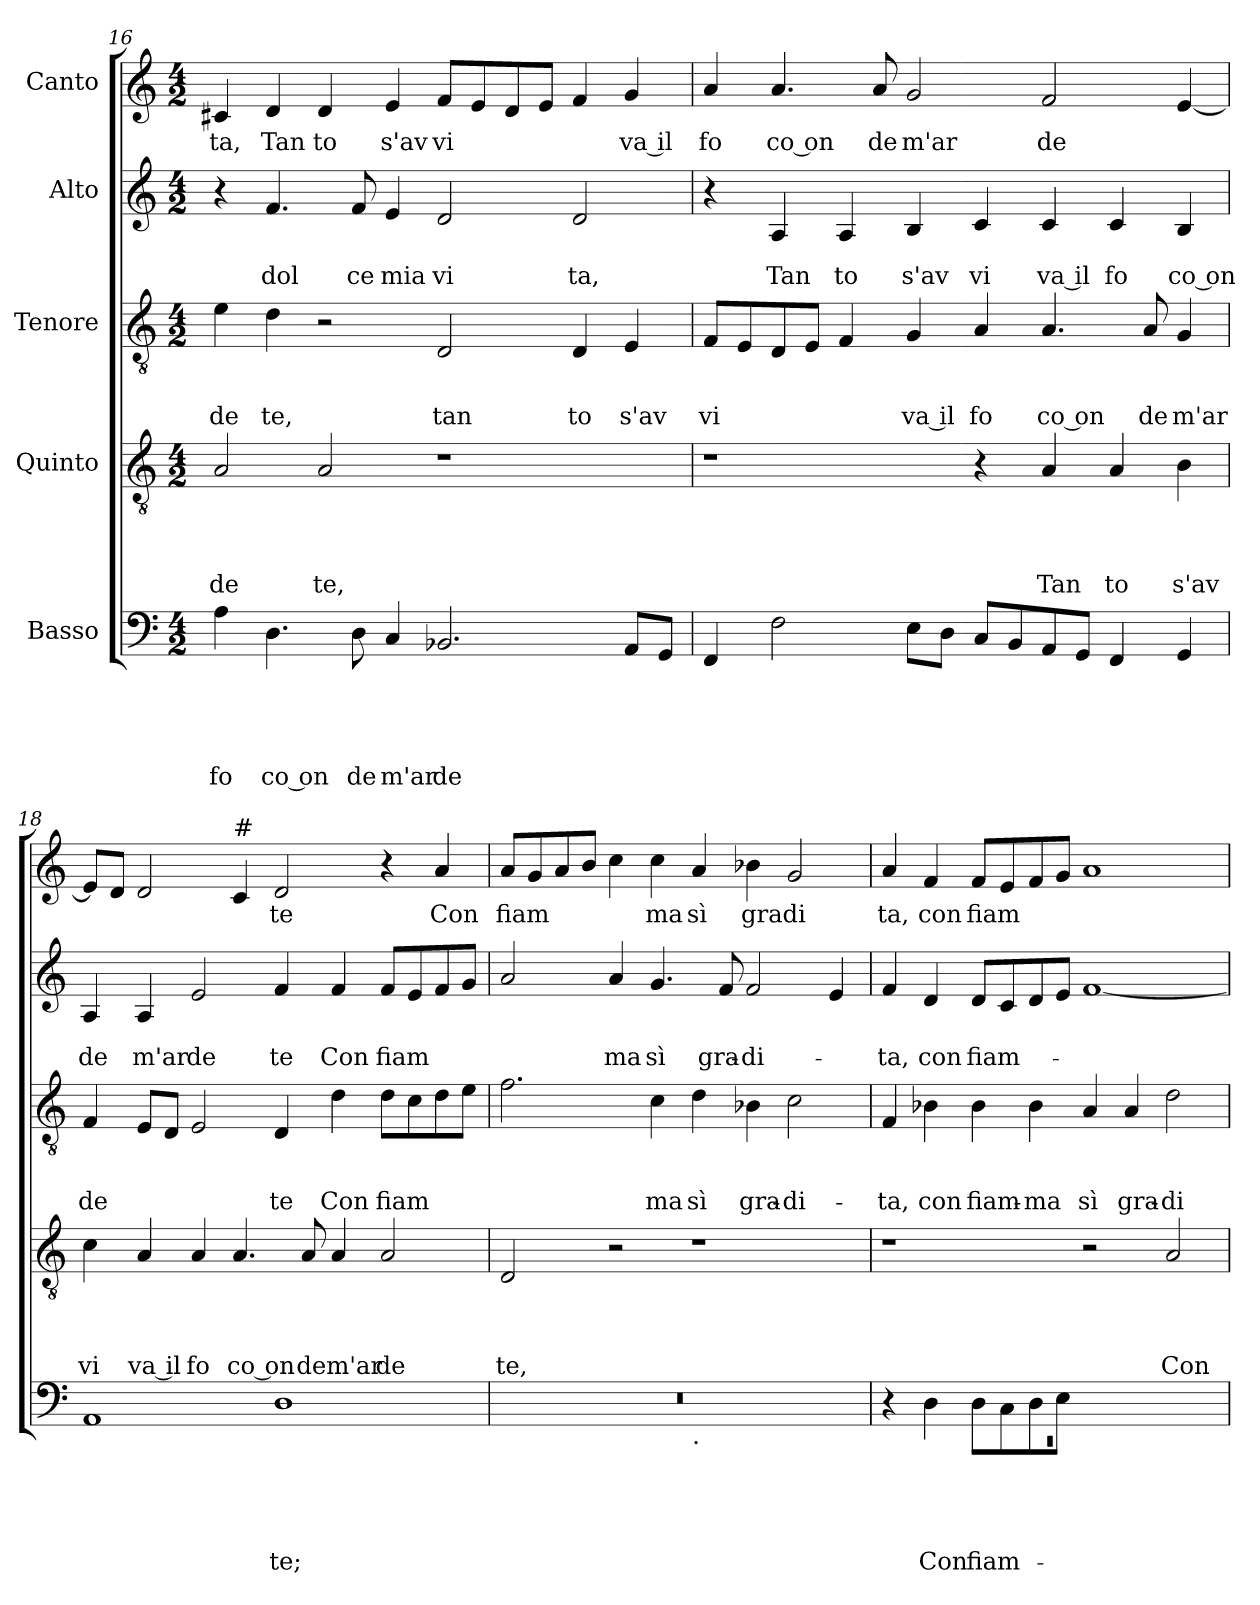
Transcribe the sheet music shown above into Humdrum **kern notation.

**kern	**text	**text	**text	**text	**text	**kern	**text	**text	**text	**text	**kern	**text	**text	**text	**kern	**text	**text	**kern	**text
*part5	*part5	*part5	*part5	*part5	*part5	*part4	*part4	*part4	*part4	*part4	*part3	*part3	*part3	*part3	*part2	*part2	*part2	*part1	*part1
*staff5	*staff5	*staff5	*staff5	*staff5	*staff5	*staff4	*staff4	*staff4	*staff4	*staff4	*staff3	*staff3	*staff3	*staff3	*staff2	*staff2	*staff2	*staff1	*staff1
*I"Basso	*	*	*	*	*	*I"Quinto	*	*	*	*	*I"Tenore	*	*	*	*I"Alto	*	*	*I"Canto	*
!!LO:LB:g=z
*clefF4	*	*	*	*	*	*clefGv2	*	*	*	*	*clefGv2	*	*	*	*clefG2	*	*	*clefG2	*
*k[]	*	*	*	*	*	*k[]	*	*	*	*	*k[]	*	*	*	*k[]	*	*	*k[]	*
*C:	*	*	*	*	*	*C:	*	*	*	*	*C:	*	*	*	*C:	*	*	*C:	*
*M4/2	*	*	*	*	*	*M4/2	*	*	*	*	*M4/2	*	*	*	*M4/2	*	*	*M4/2	*
=16	=16	=16	=16	=16	=16	=16	=16	=16	=16	=16	=16	=16	=16	=16	=16	=16	=16	=16	=16
!	!	!	!	!	!LO:LY:b	!	!	!	!	!LO:LY:b	!	!	!	!LO:LY:b	!	!	!	!	!LO:LY:b
4A\	.	.	.	.	fo	2A/	.	.	.	-de	4e\	.	.	de	4r	.	.	4c#X/	-ta,
!	!	!	!	!	!LO:LY:b:rj	!	!	!	!	!	!	!	!	!LO:LY:b	!	!	!LO:LY:b	!	!LO:LY:b
4.D\	.	.	.	.	co on	.	.	.	.	.	4d\	.	.	te,	4.f/	.	dol	4d/	Tan
!	!	!	!	!	!	!	!	!	!	!LO:LY:b	!	!	!	!	!	!	!	!	!LO:LY:b
.	.	.	.	.	.	2A/	.	.	.	te,	2r	.	.	.	.	.	.	4d/	to
!	!	!	!	!	!LO:LY:b	!	!	!	!	!	!	!	!	!	!	!	!LO:LY:b	!	!
8D\	.	.	.	.	de	.	.	.	.	.	.	.	.	.	8f/	.	ce	.	.
!	!	!	!	!	!LO:LY:b	!	!	!	!	!	!	!	!	!	!	!	!LO:LY:b	!	!LO:LY:b
4C/	.	.	.	.	m'ar	.	.	.	.	.	.	.	.	.	4e/	.	mia	4e/	s'av
!	!	!	!	!	!LO:LY:b	!	!	!	!	!	!	!	!	!LO:LY:b	!	!	!LO:LY:b	!	!LO:LY:b
2.BB-X/	.	.	.	.	de	1r	.	.	.	.	2D/	.	.	tan	2d/	.	vi	8f/L	vi
.	.	.	.	.	.	.	.	.	.	.	.	.	.	.	.	.	.	8e/	.
.	.	.	.	.	.	.	.	.	.	.	.	.	.	.	.	.	.	8d/	.
.	.	.	.	.	.	.	.	.	.	.	.	.	.	.	.	.	.	8e/J	.
!	!	!	!	!	!	!	!	!	!	!	!	!	!	!LO:LY:b	!	!	!LO:LY:b	!	!
.	.	.	.	.	.	.	.	.	.	.	4D/	.	.	to	2d/	.	ta,	4f/	.
!	!	!	!	!	!	!	!	!	!	!	!	!	!	!LO:LY:b	!	!	!	!	!LO:LY:b:rj
8AA/L	.	.	.	.	.	.	.	.	.	.	4E/	.	.	s'av	.	.	.	4g/	va il
8GG/J	.	.	.	.	.	.	.	.	.	.	.	.	.	.	.	.	.	.	.
=17	=17	=17	=17	=17	=17	=17	=17	=17	=17	=17	=17	=17	=17	=17	=17	=17	=17	=17	=17
!	!	!	!	!	!	!	!	!	!	!	!	!	!	!LO:LY:b	!	!	!	!	!LO:LY:b
4FF/	.	.	.	.	.	1r	.	.	.	.	8F/L	.	.	vi	4r	.	.	4a/	fo
.	.	.	.	.	.	.	.	.	.	.	8E/	.	.	.	.	.	.	.	.
!	!	!	!	!	!	!	!	!	!	!	!	!	!	!	!	!	!LO:LY:b	!	!LO:LY:b:rj
2F\	.	.	.	.	.	.	.	.	.	.	8D/	.	.	.	4A/	.	Tan	4.a/	co on
.	.	.	.	.	.	.	.	.	.	.	8E/J	.	.	.	.	.	.	.	.
!	!	!	!	!	!	!	!	!	!	!	!	!	!	!	!	!	!LO:LY:b	!	!
.	.	.	.	.	.	.	.	.	.	.	4F/	.	.	.	4A/	.	to	.	.
!	!	!	!	!	!	!	!	!	!	!	!	!	!	!	!	!	!	!	!LO:LY:b
.	.	.	.	.	.	.	.	.	.	.	.	.	.	.	.	.	.	8a/	de
!	!	!	!	!	!	!	!	!	!	!	!	!	!	!LO:LY:b:rj	!	!	!LO:LY:b	!	!LO:LY:b
8E\L	.	.	.	.	.	.	.	.	.	.	4G/	.	.	va il	4B/	.	s'av	2g/	m'ar
8D\J	.	.	.	.	.	.	.	.	.	.	.	.	.	.	.	.	.	.	.
!	!	!	!	!	!	!	!	!	!	!	!	!	!	!LO:LY:b	!	!	!LO:LY:b	!	!
8C/L	.	.	.	.	.	4r	.	.	.	.	4A/	.	.	fo	4c/	.	vi	.	.
8BB/	.	.	.	.	.	.	.	.	.	.	.	.	.	.	.	.	.	.	.
!	!	!	!	!	!	!	!	!	!	!LO:LY:b	!	!	!	!LO:LY:b:rj	!	!	!LO:LY:b:rj	!	!LO:LY:b
8AA/	.	.	.	.	.	4A/	.	.	.	Tan	4.A/	.	.	co on	4c/	.	va il	2f/	de
8GG/J	.	.	.	.	.	.	.	.	.	.	.	.	.	.	.	.	.	.	.
!	!	!	!	!	!	!	!	!	!	!LO:LY:b	!	!	!	!	!	!	!LO:LY:b	!	!
4FF/	.	.	.	.	.	4A/	.	.	.	to	.	.	.	.	4c/	.	fo	.	.
!	!	!	!	!	!	!	!	!	!	!	!	!	!	!LO:LY:b	!	!	!	!	!
.	.	.	.	.	.	.	.	.	.	.	8A/	.	.	de	.	.	.	.	.
!	!	!	!	!	!	!	!	!	!	!LO:LY:b	!	!	!	!LO:LY:b	!	!	!LO:LY:b:rj	!	!
4GG/	.	.	.	.	.	4B\	.	.	.	s'av	4G/	.	.	m'ar	4B/	.	co on	[<4e/	.
=18	=18	=18	=18	=18	=18	=18	=18	=18	=18	=18	=18	=18	=18	=18	=18	=18	=18	=18	=18
!	!	!	!	!	!	!	!	!	!	!LO:LY:b	!	!	!	!LO:LY:b	!	!	!LO:LY:b	!	!
1AA	.	.	.	.	.	4c\	.	.	.	vi	4F/	.	.	de	4A/	.	de	8e/L]	.
.	.	.	.	.	.	.	.	.	.	.	.	.	.	.	.	.	.	8d/J	.
!	!	!	!	!	!	!	!	!	!	!LO:LY:b:rj	!	!	!	!	!	!	!LO:LY:b	!	!
.	.	.	.	.	.	4A/	.	.	.	va il	8E/L	.	.	.	4A/	.	m'ar	2d/	.
.	.	.	.	.	.	.	.	.	.	.	8D/J	.	.	.	.	.	.	.	.
!	!	!	!	!	!	!	!	!	!	!LO:LY:b	!	!	!	!	!	!	!LO:LY:b	!	!
.	.	.	.	.	.	4A/	.	.	.	fo	2E/	.	.	.	2e/	.	de	.	.
!	!	!	!	!	!	!	!	!	!	!	!	!	!	!	!	!	!	!LO:TX:a:t=#	!
!	!	!	!	!	!	!	!	!	!	!LO:LY:b:rj	!	!	!	!	!	!	!	!	!
.	.	.	.	.	.	4.A/	.	.	.	co on	.	.	.	.	.	.	.	4c/	.
!	!	!	!	!	!LO:LY:b	!	!	!	!	!	!	!	!	!LO:LY:b	!	!	!LO:LY:b	!	!LO:LY:b
1D	.	.	.	.	te;	.	.	.	.	.	4D/	.	.	te	4f/	.	te	2d/	te
!	!	!	!	!	!	!	!	!	!	!LO:LY:b	!	!	!	!	!	!	!	!	!
.	.	.	.	.	.	8A/	.	.	.	de	.	.	.	.	.	.	.	.	.
!	!	!	!	!	!	!	!	!	!	!LO:LY:b	!	!	!	!LO:LY:b	!	!	!LO:LY:b	!	!
.	.	.	.	.	.	4A/	.	.	.	m'ar	4d\	.	.	Con	4f/	.	Con	.	.
!	!	!	!	!	!	!	!	!	!	!LO:LY:b	!	!	!	!LO:LY:b	!	!	!LO:LY:b	!	!
.	.	.	.	.	.	2A/	.	.	.	de	8d\L	.	.	fiam	8f/L	.	fiam	4r	.
.	.	.	.	.	.	.	.	.	.	.	8c\	.	.	.	8e/	.	.	.	.
!	!	!	!	!	!	!	!	!	!	!	!	!	!	!	!	!	!	!	!LO:LY:b
.	.	.	.	.	.	.	.	.	.	.	8d\	.	.	.	8f/	.	.	4a/	Con
.	.	.	.	.	.	.	.	.	.	.	8e\J	.	.	.	8g/J	.	.	.	.
!!LO:LB:g=z
=19	=19	=19	=19	=19	=19	=19	=19	=19	=19	=19	=19	=19	=19	=19	=19	=19	=19	=19	=19
!	!	!	!	!	!	!	!	!	!	!LO:LY:b	!	!	!	!	!	!	!	!	!LO:LY:b
*^	*	*	*	*	*	*	*	*	*	*	*	*	*	*	*	*	*	*	*
0r	1ryy	.	.	.	.	.	2D/	.	.	.	te,	2.f\	.	.	.	2a/	.	.	8a/L	fiam
.	.	.	.	.	.	.	.	.	.	.	.	.	.	.	.	.	.	.	8g/	.
.	.	.	.	.	.	.	.	.	.	.	.	.	.	.	.	.	.	.	8a/	.
.	.	.	.	.	.	.	.	.	.	.	.	.	.	.	.	.	.	.	8b/J	.
!	!	!	!	!	!	!	!	!	!	!	!	!	!	!	!	!	!	!LO:LY:b	!	!
.	.	.	.	.	.	.	2r	.	.	.	.	.	.	.	.	4a/	.	ma	4cc\	.
!	!	!	!	!	!	!	!	!	!	!	!	!	!	!	!LO:LY:b	!	!	!LO:LY:b	!	!LO:LY:b
.	.	.	.	.	.	.	.	.	.	.	.	4c\	.	.	ma	4.g/	.	sì	4cc\	ma
!	!LO:TX:b:t=.	!	!	!	!	!	!	!	!	!	!	!	!	!	!	!	!	!	!	!
!	!	!	!	!	!	!	!	!	!	!	!	!	!	!	!LO:LY:b	!	!	!	!	!LO:LY:b
.	1ryy	.	.	.	.	.	1r	.	.	.	.	4d\	.	.	sì	.	.	.	4a/	sì
!	!	!	!	!	!	!	!	!	!	!	!	!	!	!	!	!	!	!LO:LY:b	!	!
.	.	.	.	.	.	.	.	.	.	.	.	.	.	.	.	8f/	.	gra-	.	.
!	!	!	!	!	!	!	!	!	!	!	!	!	!	!	!LO:LY:b	!	!	!LO:LY:b	!	!LO:LY:b
.	.	.	.	.	.	.	.	.	.	.	.	4B-X\	.	.	gra-	2f/	.	-di-	4b-X\	gra
!	!	!	!	!	!	!	!	!	!	!	!	!	!	!	!LO:LY:b	!	!	!	!	!LO:LY:b
.	.	.	.	.	.	.	.	.	.	.	.	2c\	.	.	-di-	.	.	.	2g/	di
.	.	.	.	.	.	.	.	.	.	.	.	.	.	.	.	4e/	.	.	.	.
=20	=20	=20	=20	=20	=20	=20	=20	=20	=20	=20	=20	=20	=20	=20	=20	=20	=20	=20	=20	=20
!	!LO:N:vis=1	!	!	!	!	!	!	!	!	!	!	!	!	!	!LO:LY:b	!	!	!LO:LY:b	!	!LO:LY:b
*	*^	*	*	*	*	*	*	*	*	*	*	*	*	*	*	*	*	*	*	*
0ryy	0rEE	4r	.	.	.	.	.	1r	.	.	.	.	4F/	.	.	-ta,	4f/	.	-ta,	4a/	ta,
!	!	!	!	!	!	!	!LO:LY:b	!	!	!	!	!	!	!	!	!LO:LY:b	!	!	!LO:LY:b	!	!LO:LY:b
.	.	4D\	.	.	.	.	Con	.	.	.	.	.	4B-X\	.	.	con	4d/	.	con	4f/	con
!	!	!	!	!	!	!	!LO:LY:b	!	!	!	!	!	!	!	!	!LO:LY:b	!	!	!LO:LY:b	!	!LO:LY:b
.	.	8D\L	.	.	.	.	fiam-	.	.	.	.	.	4B-\	.	.	fiam-	8d/L	.	fiam-	8f/L	fiam
.	.	8C\	.	.	.	.	.	.	.	.	.	.	.	.	.	.	8c/	.	.	8e/	.
!	!	!	!	!	!	!	!	!	!	!	!	!	!	!	!	!LO:LY:b	!	!	!	!	!
.	.	8D\	.	.	.	.	.	.	.	.	.	.	4B-\	.	.	-ma	8d/	.	.	8f/	.
.	.	8E\J	.	.	.	.	.	.	.	.	.	.	.	.	.	.	8e/J	.	.	8g/J	.
!	!	!	!	!	!	!	!	!	!	!	!	!	!	!	!	!LO:LY:b	!	!	!	!	!
.	.	1ryy	.	.	.	.	.	2r	.	.	.	.	4A/	.	.	sì	[<1f	.	.	1a	.
!	!	!	!	!	!	!	!	!	!	!	!	!	!	!	!	!LO:LY:b	!	!	!	!	!
.	.	.	.	.	.	.	.	.	.	.	.	.	4A/	.	.	gra-	.	.	.	.	.
!	!	!	!	!	!	!	!	!	!	!	!	!LO:LY:b	!	!	!	!LO:LY:b	!	!	!	!	!
.	.	.	.	.	.	.	.	2A/	.	.	.	Con	2d\	.	.	-di-	.	.	.	.	.
*v	*v	*v	*	*	*	*	*	*	*	*	*	*	*	*	*	*	*	*	*	*	*
=	=	=	=	=	=	=	=	=	=	=	=	=	=	=	=	=	=	=	=
*-	*-	*-	*-	*-	*-	*-	*-	*-	*-	*-	*-	*-	*-	*-	*-	*-	*-	*-	*-
